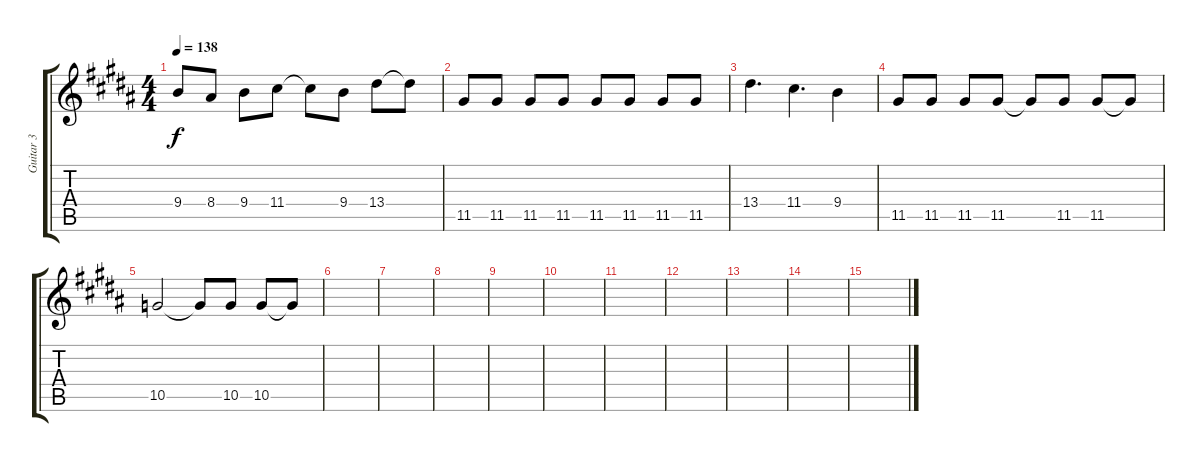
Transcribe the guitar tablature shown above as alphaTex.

\track ("Guitar 3" "Guitar 3") {instrument overdrivenguitar}
\staff {score tabs}
\tuning (E4 B3 G3 D3 A2 E2) {hide}
\ts (4 4)
\tempo 138
\clef g2
\ks g#minor
9.4.8{dy f} 8.4.8 9.4.8 11.4.8 11.4{t}.8 9.4.8 13.4.8 13.4{t}.8 |
\ks b
11.5.8 11.5.8 11.5.8 11.5.8 11.5.8 11.5.8 11.5.8 11.5.8 |
\ks g#minor
13.4.4{d} 11.4.4{d} 9.4.4 |
\ks b
11.5.8 11.5.8 11.5.8 11.5.8 11.5{t}.8 11.5.8 11.5.8 11.5{t}.8 |
\ks g#minor
10.5.2 10.5{t}.8 10.5.8 10.5.8 10.5{t}.8 |
\ks b
|
\ks g#minor
|
|
|
\ks b
|
\ks g#minor
|
|
|
\ks b
|
\ks g#minor
